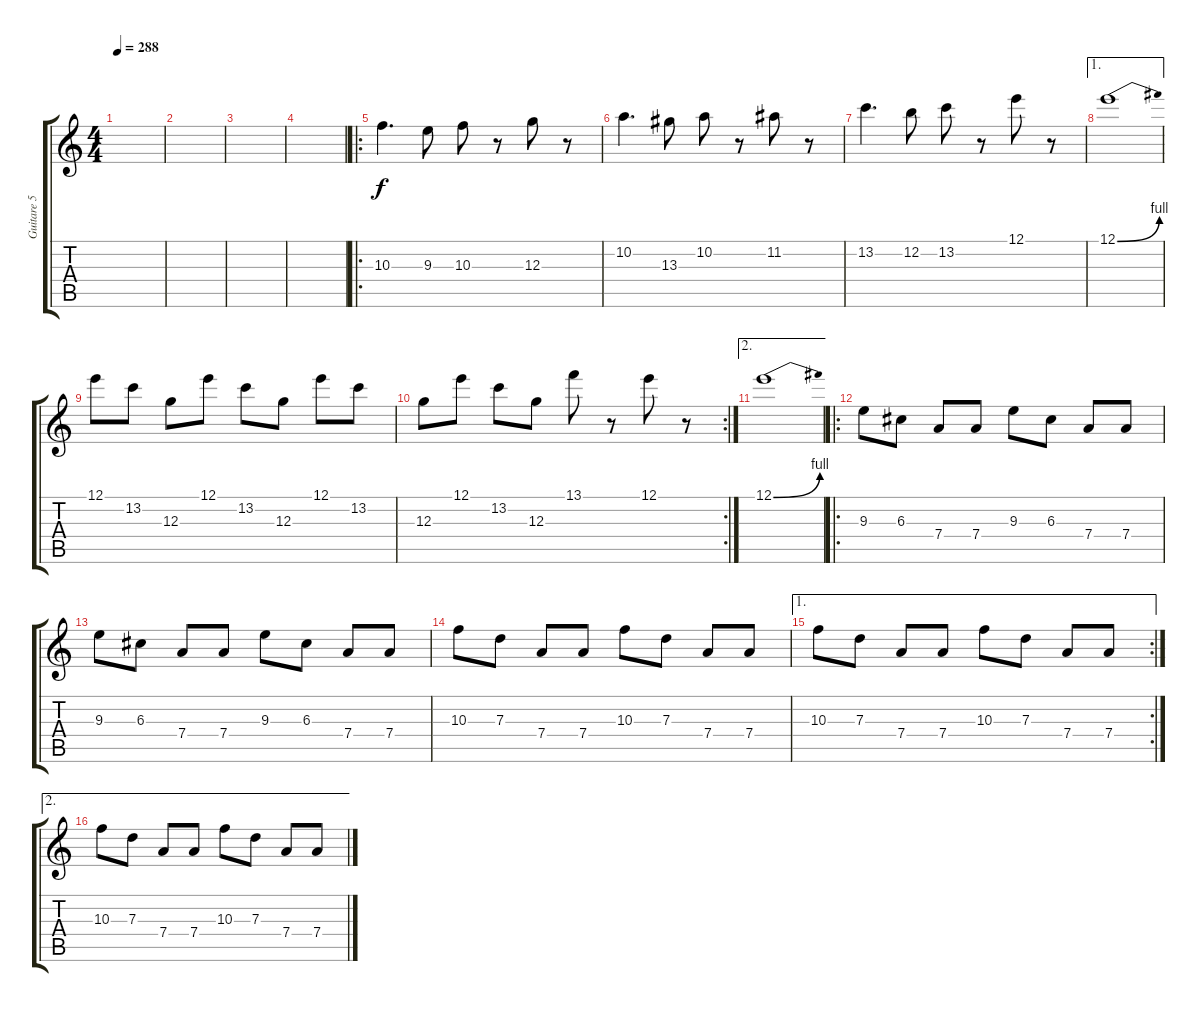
\track ("Guitare 5" "Guitare 5") {instrument distortionguitar}
\staff {score tabs}
\tuning (E4 B3 G3 D3 A2 E2) {hide}
\ts (4 4)
\tempo 288
\clef g2
\ks c
|
|
|
|
\ro
10.3.4{d} 9.3.8 10.3.8 r.8 12.3.8 r.8 |
10.2.4{d} 13.3.8 10.2.8 r.8 11.2.8 r.8 |
13.2.4{d} 12.2.8 13.2.8 r.8 12.1.8 r.8 |
\ae 1
12.1{be (bend 0 0 60 4)}.1 |
12.1.8 13.2.8 12.3.8 12.1.8 13.2.8 12.3.8 12.1.8 13.2.8 |
\rc 2
12.3.8 12.1.8 13.2.8 12.3.8 13.1.8 r.8 12.1.8 r.8 |
\ae 2
12.1{be (bend 0 0 60 4)}.1 |
\ro
9.3.8 6.3.8 7.4.8 7.4.8 9.3.8 6.3.8 7.4.8 7.4.8 |
9.3.8 6.3.8 7.4.8 7.4.8 9.3.8 6.3.8 7.4.8 7.4.8 |
10.3.8 7.3.8 7.4.8 7.4.8 10.3.8 7.3.8 7.4.8 7.4.8 |
\ae 1
\rc 2
10.3.8 7.3.8 7.4.8 7.4.8 10.3.8 7.3.8 7.4.8 7.4.8 |
\ae 2
10.3.8 7.3.8 7.4.8 7.4.8 10.3.8 7.3.8 7.4.8 7.4.8
